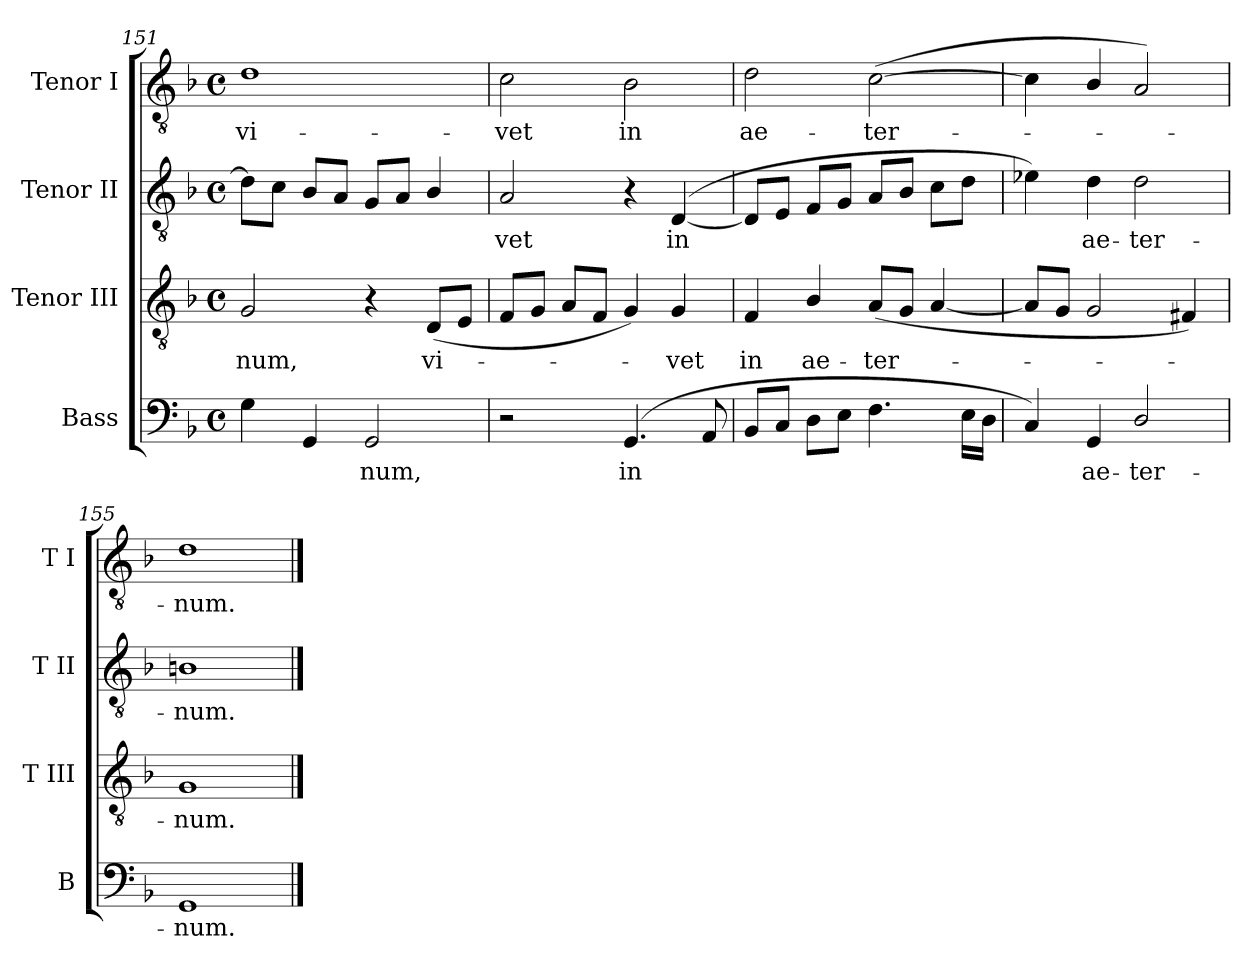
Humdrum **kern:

**kern	**text	**kern	**text	**kern	**text	**kern	**text
*part4	*part4	*part3	*part3	*part2	*part2	*part1	*part1
*staff4	*staff4	*staff3	*staff3	*staff2	*staff2	*staff1	*staff1
*I"Bass	*	*I"Tenor III	*	*I"Tenor II	*	*I"Tenor I	*
*I'B	*	*I'T III	*	*I'T II	*	*I'T I	*
!!LO:LB:g=z
*clefF4	*	*clefGv2	*	*clefGv2	*	*clefGv2	*
*k[b-]	*	*k[b-]	*	*k[b-]	*	*k[b-]	*
*F:	*	*F:	*	*F:	*	*F:	*
*M4/4	*	*M4/4	*	*M4/4	*	*M4/4	*
*met(c)	*	*met(c)	*	*met(c)	*	*met(c)	*
=151	=151	=151	=151	=151	=151	=151	=151
!	!	!	!LO:LY:b	!	!	!	!LO:LY:b
4G	.	2G	num,	8dL]	.	1d	vi-
.	.	.	.	8cJ	.	.	.
4GG	.	.	.	8B-L	.	.	.
.	.	.	.	8AJ	.	.	.
!	!LO:LY:b	!	!	!	!	!	!
2GG	num,	4r	.	8GL	.	.	.
.	.	.	.	8AJ	.	.	.
!	!	!	!LO:LY:b	!	!	!	!
.	.	(<8DL	vi-	4B-/	.	.	.
.	.	8EJ	.	.	.	.	.
=152	=152	=152	=152	=152	=152	=152	=152
!	!	!	!	!	!LO:LY:b	!	!LO:LY:b
2r	.	8FL	.	2A	vet	2c	-vet
.	.	8GJ	.	.	.	.	.
.	.	8AL	.	.	.	.	.
.	.	8FJ	.	.	.	.	.
!	!LO:LY:b	!	!	!	!	!	!LO:LY:b
(<4.GG	in	4G)	.	4r	.	2B-	in
!	!	!	!LO:LY:b	!	!LO:LY:b	!	!
.	.	4G	vet	(<[4D	in	.	.
8AA	.	.	.	.	.	.	.
=153	=153	=153	=153	=153	=153	=153	=153
!	!	!	!LO:LY:b	!	!	!	!LO:LY:b
8BB-L	.	4F	in	8DL]	.	2d	ae-
8CJ	.	.	.	8EJ	.	.	.
!	!	!	!LO:LY:b	!	!	!	!
8DL	.	4B-/	ae-	8FL	.	.	.
8EJ	.	.	.	8GJ	.	.	.
!	!	!	!LO:LY:b	!	!	!	!LO:LY:b
4.F	.	(<8AL	-ter-	8AL	.	(<[2c	-ter-
.	.	8GJ	.	8B-J	.	.	.
.	.	[4A	.	8cL	.	.	.
16ELL	.	.	.	8dJ	.	.	.
16DJJ	.	.	.	.	.	.	.
=154	=154	=154	=154	=154	=154	=154	=154
4C)	.	8AL]	.	4e-X)	.	4c]	.
.	.	8GJ	.	.	.	.	.
!	!LO:LY:b	!	!	!	!LO:LY:b	!	!
4GG	ae-	2G	.	4d	ae-	4B-/	.
!	!LO:LY:b	!	!	!	!LO:LY:b	!	!
2D/	-ter-	.	.	2d	-ter-	2A)	.
.	.	4F#)	.	.	.	.	.
=155	=155	=155	=155	=155	=155	=155	=155
!	!LO:LY:b	!	!LO:LY:b	!	!LO:LY:b	!	!LO:LY:b
1GG	-num.	1G	num.	1Bn	-num.	1d	num.
==	==	==	==	==	==	==	==
*-	*-	*-	*-	*-	*-	*-	*-
